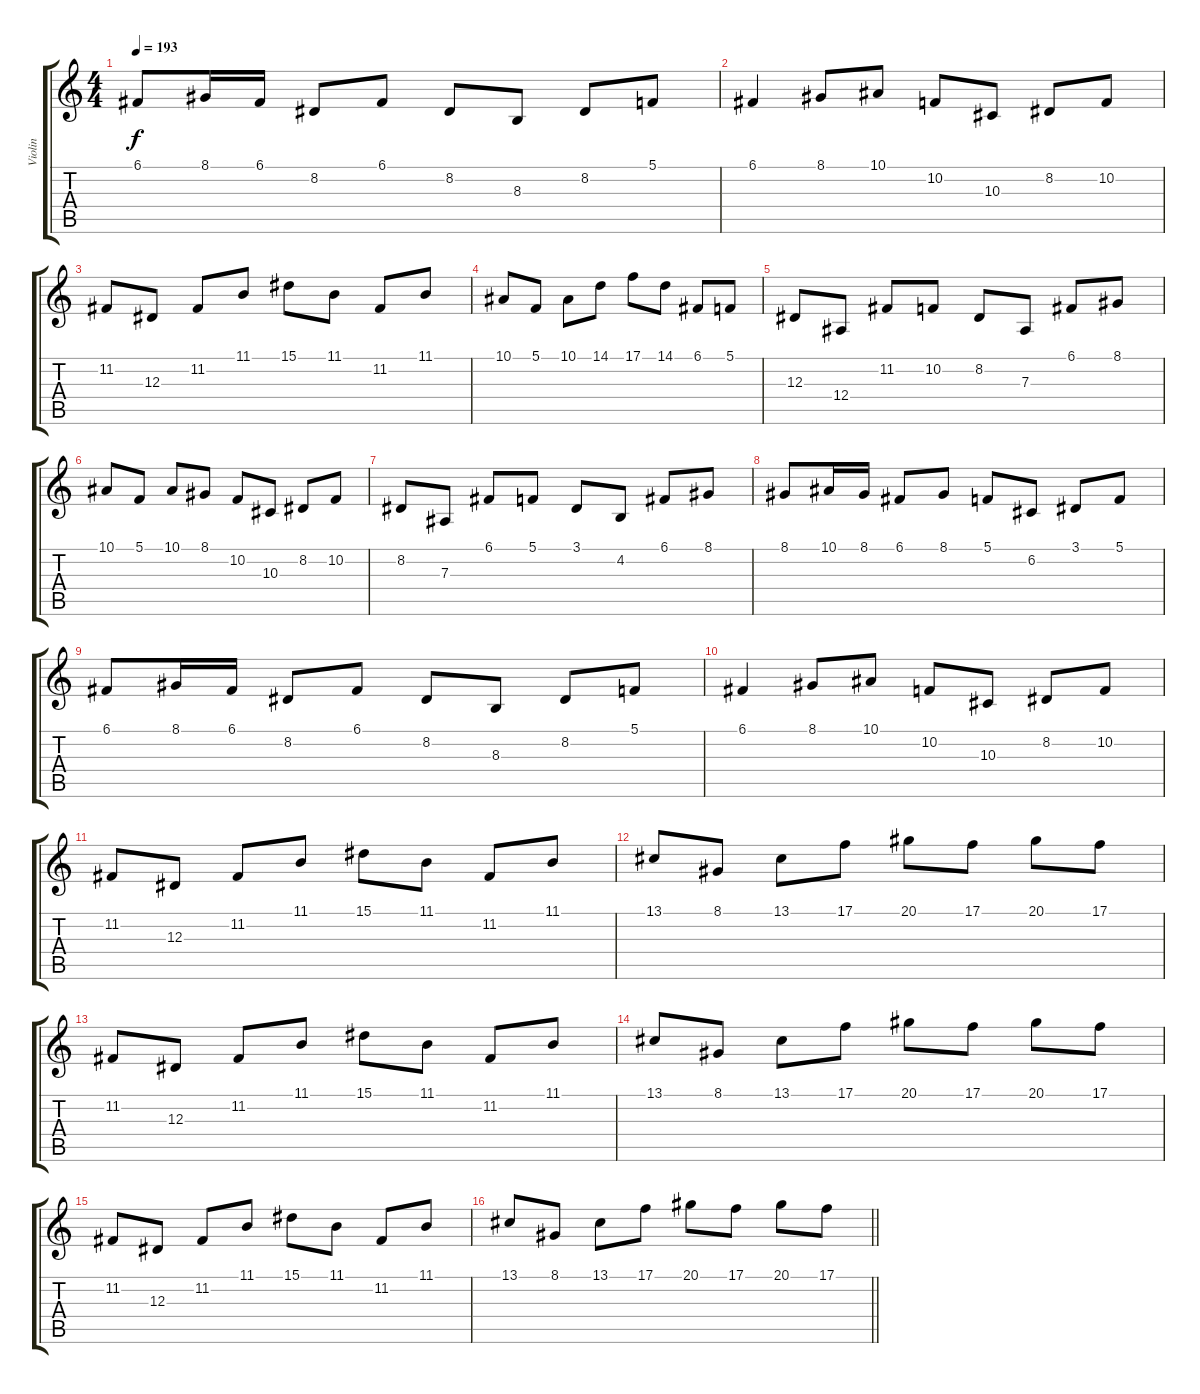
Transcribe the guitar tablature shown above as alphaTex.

\track ("Violin" "Violin") {instrument violin}
\staff {score tabs}
\tuning (C4 G3 Eb3 Bb2 F2 C2) {hide}
\ts (4 4)
\tempo 193
\clef g2
\ks c
6.1.8{dy f} 8.1.16 6.1.16 8.2.8 6.1.8 8.2.8 8.3.8 8.2.8 5.1.8 |
6.1.4 8.1.8 10.1.8 10.2.8 10.3.8 8.2.8 10.2.8 |
11.2.8 12.3.8 11.2.8 11.1.8 15.1.8 11.1.8 11.2.8 11.1.8 |
10.1.8 5.1.8 10.1.8 14.1.8 17.1.8 14.1.8 6.1.8 5.1.8 |
12.3.8 12.4.8 11.2.8 10.2.8 8.2.8 7.3.8 6.1.8 8.1.8 |
10.1.8 5.1.8 10.1.8 8.1.8 10.2.8 10.3.8 8.2.8 10.2.8 |
8.2.8 7.3.8 6.1.8 5.1.8 3.1.8 4.2.8 6.1.8 8.1.8 |
8.1.8 10.1.16 8.1.16 6.1.8 8.1.8 5.1.8 6.2.8 3.1.8 5.1.8 |
6.1.8 8.1.16 6.1.16 8.2.8 6.1.8 8.2.8 8.3.8 8.2.8 5.1.8 |
6.1.4 8.1.8 10.1.8 10.2.8 10.3.8 8.2.8 10.2.8 |
11.2.8 12.3.8 11.2.8 11.1.8 15.1.8 11.1.8 11.2.8 11.1.8 |
13.1.8 8.1.8 13.1.8 17.1.8 20.1.8 17.1.8 20.1.8 17.1.8 |
11.2.8 12.3.8 11.2.8 11.1.8 15.1.8 11.1.8 11.2.8 11.1.8 |
13.1.8 8.1.8 13.1.8 17.1.8 20.1.8 17.1.8 20.1.8 17.1.8 |
11.2.8 12.3.8 11.2.8 11.1.8 15.1.8 11.1.8 11.2.8 11.1.8 |
\barLineRight lightlight
13.1.8 8.1.8 13.1.8 17.1.8 20.1.8 17.1.8 20.1.8 17.1.8
